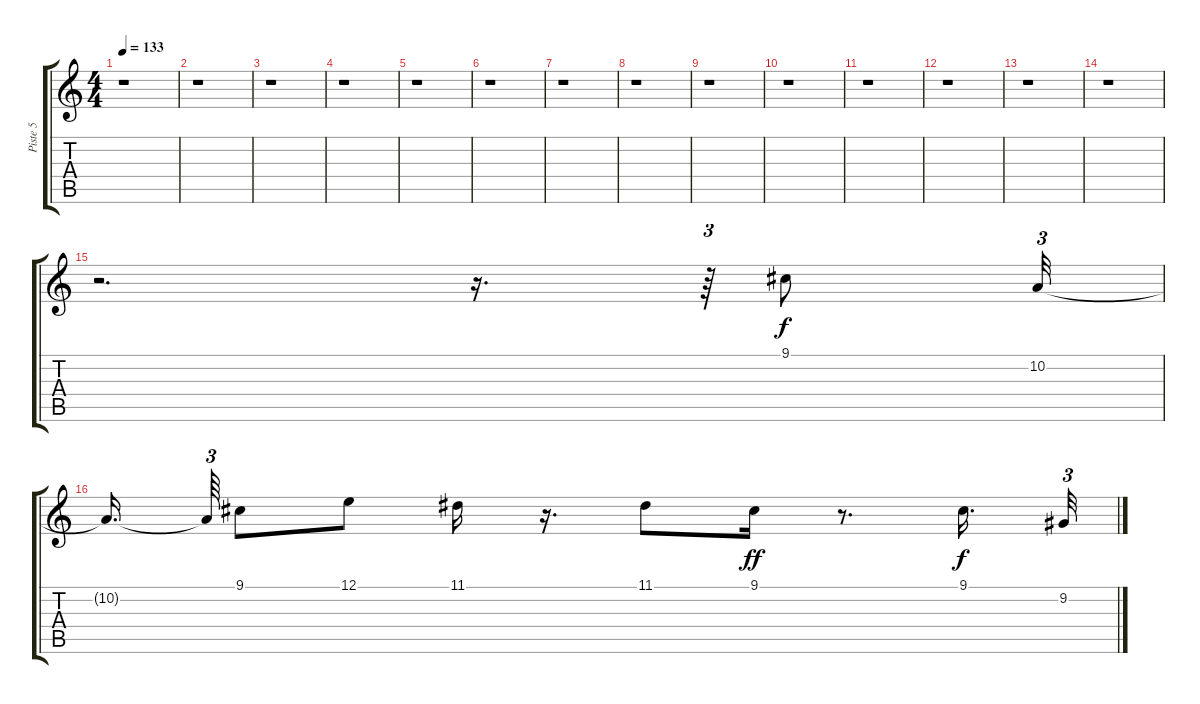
\track ("Piste 5" "Piste 5") {instrument harmonica}
\staff {score tabs}
\tuning (E4 B3 G3 D3 A2 E2) {hide}
\ts (4 4)
\tempo 133
\clef g2
\ks c
r.1{dy f} |
r.1 |
r.1 |
r.1 |
r.1 |
r.1 |
r.1 |
r.1 |
r.1 |
r.1 |
r.1 |
r.1 |
r.1 |
r.1 |
r.2{d} r.16{d} r.64{tu (3 2)} 9.1.8 10.2.32{tu (3 2)} |
10.2{t}.16{d} 10.2{t}.64{tu (3 2)} 9.1.8 12.1.8 11.1.16 r.16{d} 11.1.8 9.1.16{dy ff} r.8{d} 9.1.16{d dy f} 9.2.32{tu (3 2)}
